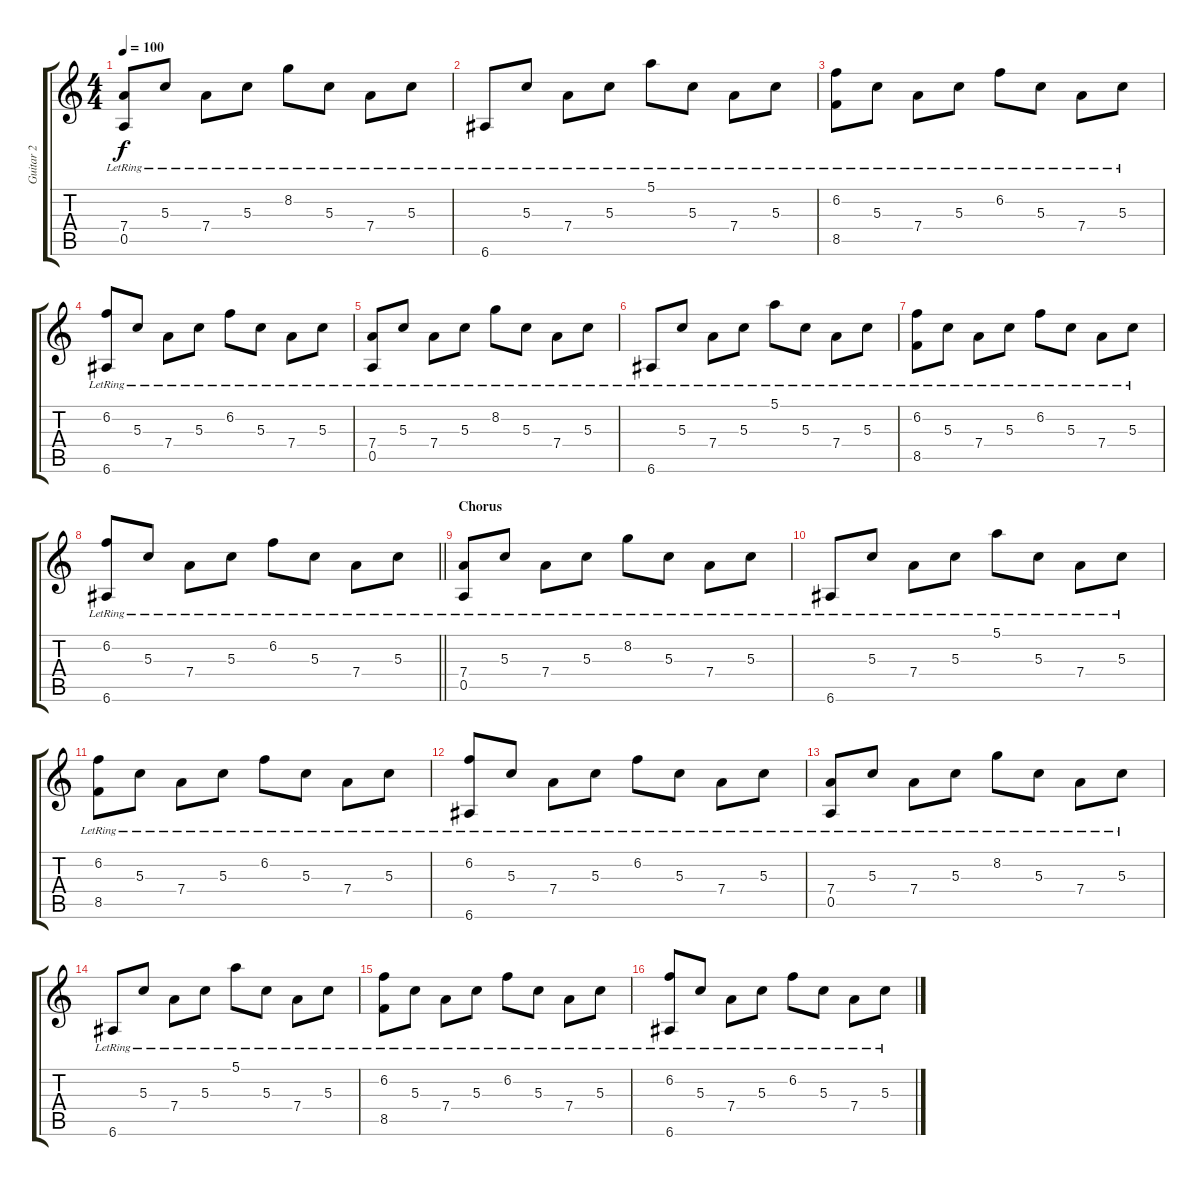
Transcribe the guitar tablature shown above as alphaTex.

\track ("Guitar 2" "Guitar 2") {instrument acousticguitarnylon}
\staff {score tabs}
\tuning (E4 B3 G3 D3 A2 E2) {hide}
\ts (4 4)
\tempo 100
\clef g2
\ks c
(7.4{lr} 0.5{lr}).8{dy f} 5.3{lr}.8 7.4{lr}.8 5.3{lr}.8 8.2{lr}.8 5.3{lr}.8 7.4{lr}.8 5.3{lr}.8 |
6.6{lr}.8 5.3{lr}.8 7.4{lr}.8 5.3{lr}.8 5.1{lr}.8 5.3{lr}.8 7.4{lr}.8 5.3{lr}.8 |
(6.2{lr} 8.5{lr}).8 5.3{lr}.8 7.4{lr}.8 5.3{lr}.8 6.2{lr}.8 5.3{lr}.8 7.4{lr}.8 5.3{lr}.8 |
(6.2{lr} 6.6{lr}).8 5.3{lr}.8 7.4{lr}.8 5.3{lr}.8 6.2{lr}.8 5.3{lr}.8 7.4{lr}.8 5.3{lr}.8 |
(7.4{lr} 0.5{lr}).8 5.3{lr}.8 7.4{lr}.8 5.3{lr}.8 8.2{lr}.8 5.3{lr}.8 7.4{lr}.8 5.3{lr}.8 |
6.6{lr}.8 5.3{lr}.8 7.4{lr}.8 5.3{lr}.8 5.1{lr}.8 5.3{lr}.8 7.4{lr}.8 5.3{lr}.8 |
(6.2{lr} 8.5{lr}).8 5.3{lr}.8 7.4{lr}.8 5.3{lr}.8 6.2{lr}.8 5.3{lr}.8 7.4{lr}.8 5.3{lr}.8 |
\barLineRight lightlight
(6.2{lr} 6.6{lr}).8 5.3{lr}.8 7.4{lr}.8 5.3{lr}.8 6.2{lr}.8 5.3{lr}.8 7.4{lr}.8 5.3{lr}.8 |
\section ("" "Chorus")
(7.4{lr} 0.5{lr}).8 5.3{lr}.8 7.4{lr}.8 5.3{lr}.8 8.2{lr}.8 5.3{lr}.8 7.4{lr}.8 5.3{lr}.8 |
6.6{lr}.8 5.3{lr}.8 7.4{lr}.8 5.3{lr}.8 5.1{lr}.8 5.3{lr}.8 7.4{lr}.8 5.3{lr}.8 |
(6.2{lr} 8.5{lr}).8 5.3{lr}.8 7.4{lr}.8 5.3{lr}.8 6.2{lr}.8 5.3{lr}.8 7.4{lr}.8 5.3{lr}.8 |
(6.2{lr} 6.6{lr}).8 5.3{lr}.8 7.4{lr}.8 5.3{lr}.8 6.2{lr}.8 5.3{lr}.8 7.4{lr}.8 5.3{lr}.8 |
(7.4{lr} 0.5{lr}).8 5.3{lr}.8 7.4{lr}.8 5.3{lr}.8 8.2{lr}.8 5.3{lr}.8 7.4{lr}.8 5.3{lr}.8 |
6.6{lr}.8 5.3{lr}.8 7.4{lr}.8 5.3{lr}.8 5.1{lr}.8 5.3{lr}.8 7.4{lr}.8 5.3{lr}.8 |
(6.2{lr} 8.5{lr}).8 5.3{lr}.8 7.4{lr}.8 5.3{lr}.8 6.2{lr}.8 5.3{lr}.8 7.4{lr}.8 5.3{lr}.8 |
(6.2{lr} 6.6{lr}).8 5.3{lr}.8 7.4{lr}.8 5.3{lr}.8 6.2{lr}.8 5.3{lr}.8 7.4{lr}.8 5.3{lr}.8
